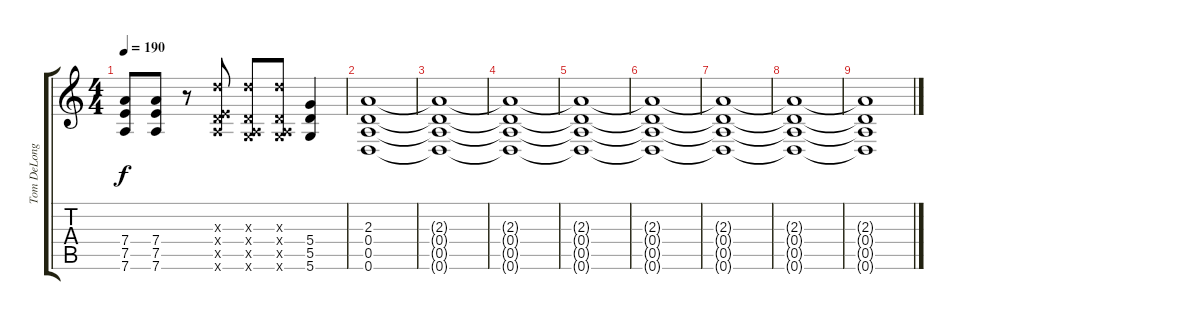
\track ("Tom DeLonge" "Tom DeLong") {instrument distortionguitar}
\staff {score tabs}
\tuning (E4 B3 G3 D3 A2 D2) {hide}
\ts (4 4)
\tempo 190
\clef g2
\ks c
(7.4 7.5 7.6).8{dy f} (7.4 7.5 7.6).8 r.8 (7.3{x} 0.4{x} 7.5{x} 7.6{x}).8 (7.3{x} 0.4{x} 0.5{x} 5.6{x}).8 (7.3{x} 0.4{x} 0.5{x} 5.6{x}).8 (5.4 5.5 5.6).4 |
(2.3 0.4 0.5 0.6).1{volume 8} |
(2.3{t} 0.4{t} 0.5{t} 0.6{t}).1 |
(2.3{t} 0.4{t} 0.5{t} 0.6{t}).1 |
(2.3{t} 0.4{t} 0.5{t} 0.6{t}).1 |
(2.3{t} 0.4{t} 0.5{t} 0.6{t}).1{volume 0} |
(2.3{t} 0.4{t} 0.5{t} 0.6{t}).1 |
(2.3{t} 0.4{t} 0.5{t} 0.6{t}).1 |
(2.3{t} 0.4{t} 0.5{t} 0.6{t}).1
